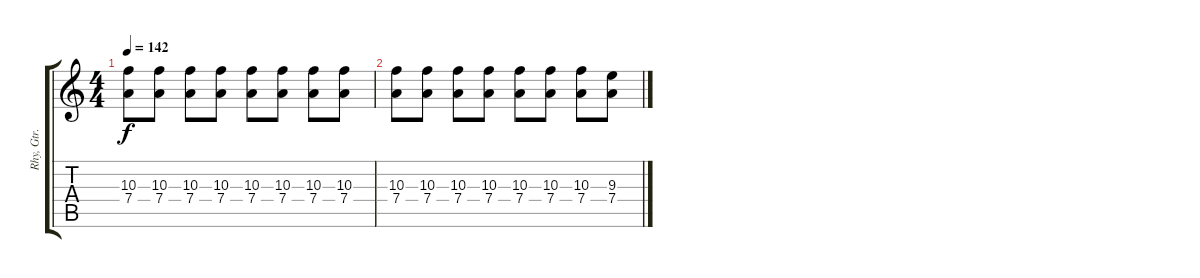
\track ("Rhy, Gtr. 2" "Rhy, Gtr. ") {instrument distortionguitar}
\staff {score tabs}
\tuning (E4 B3 G3 D3 A2 E2) {hide}
\ts (4 4)
\tempo 142
\clef g2
\ks c
(10.3 7.4).8{dy f} (10.3 7.4).8 (10.3 7.4).8 (10.3 7.4).8 (10.3 7.4).8 (10.3 7.4).8 (10.3 7.4).8 (10.3 7.4).8 |
(10.3 7.4).8 (10.3 7.4).8 (10.3 7.4).8 (10.3 7.4).8 (10.3 7.4).8 (10.3 7.4).8 (10.3 7.4).8 (9.3 7.4).8
